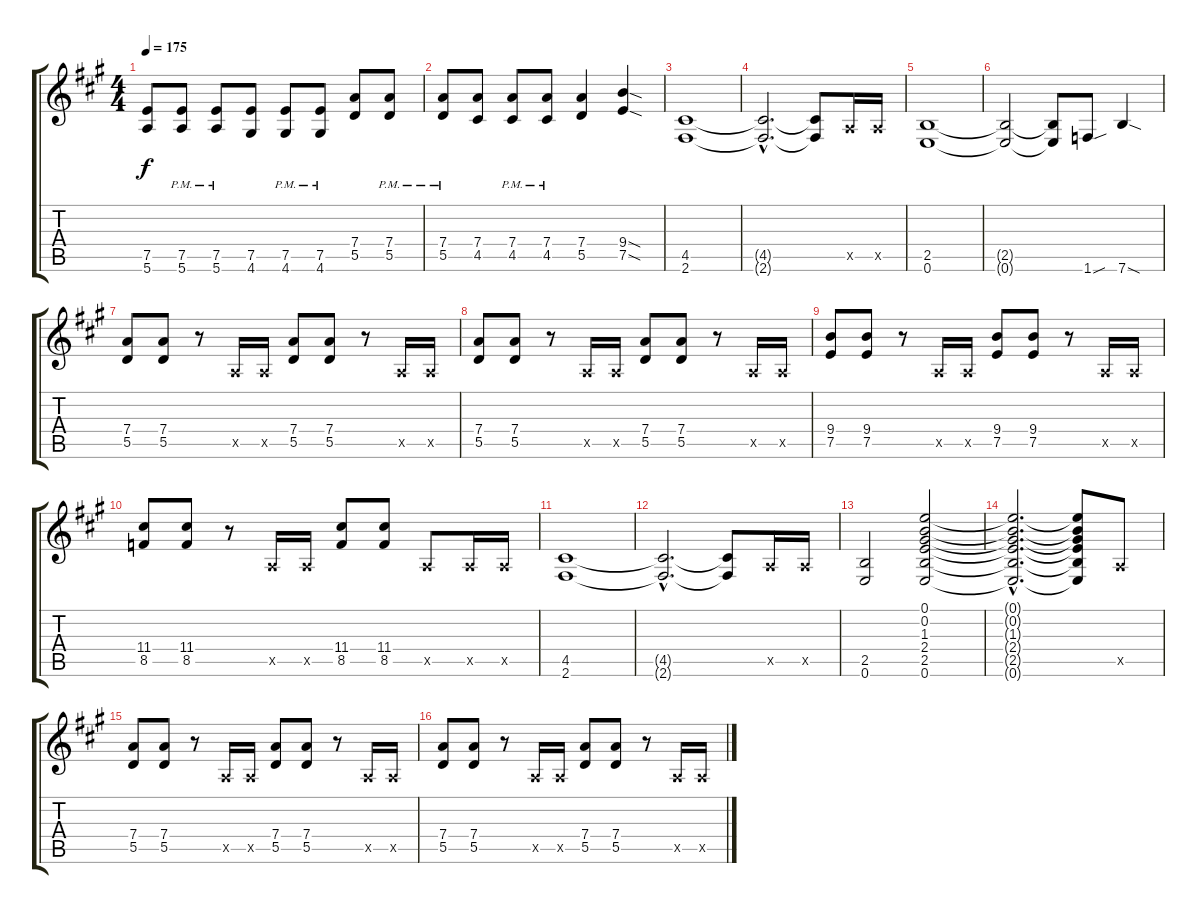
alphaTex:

\track "" {instrument distortionguitar}
\staff {score tabs}
\tuning (E4 B3 G3 D3 A2 E2) {hide}
\ts (4 4)
\tempo 175
\clef g2
\ks a
(7.5 5.6).8{dy f} (7.5{pm} 5.6{pm}).8 (7.5{pm} 5.6{pm}).8 (7.5 4.6).8 (7.5{pm} 4.6{pm}).8 (7.5{pm} 4.6{pm}).8 (7.4 5.5).8 (7.4{pm} 5.5{pm}).8 |
(7.4{pm} 5.5{pm}).8 (7.4 4.5).8 (7.4{pm} 4.5{pm}).8 (7.4{pm} 4.5{pm}).8 (7.4 5.5).4 (9.4{sod} 7.5{sod}).4 |
(4.5 2.6).1 |
(4.5{hac t} 2.6{hac t}).2{d} (4.5{t} 2.6{t}).8 0.5{x}.16 0.5{x}.16 |
(2.5 0.6).1 |
(2.5{t} 0.6{t}).2 (2.5{t} 0.6{t}).8 1.6{sou}.8 7.6{sod}.4 |
(7.4 5.5).8 (7.4 5.5).8 r.8 0.5{x}.16 0.5{x}.16 (7.4 5.5).8 (7.4 5.5).8 r.8 0.5{x}.16 0.5{x}.16 |
(7.4 5.5).8 (7.4 5.5).8 r.8 0.5{x}.16 0.5{x}.16 (7.4 5.5).8 (7.4 5.5).8 r.8 0.5{x}.16 0.5{x}.16 |
(9.4 7.5).8 (9.4 7.5).8 r.8 0.5{x}.16 0.5{x}.16 (9.4 7.5).8 (9.4 7.5).8 r.8 0.5{x}.16 0.5{x}.16 |
(11.4 8.5).8 (11.4 8.5).8 r.8 0.5{x}.16 0.5{x}.16 (11.4 8.5).8 (11.4 8.5).8 0.5{x}.8 0.5{x}.16 0.5{x}.16 |
(4.5 2.6).1 |
(4.5{hac t} 2.6{hac t}).2{d} (4.5{t} 2.6{t}).8 0.5{x}.16 0.5{x}.16 |
(2.5 0.6).2 (0.1 0.2 1.3 2.4 2.5 0.6).2 |
(0.1{hac t} 0.2{hac t} 1.3{hac t} 2.4{hac t} 2.5{hac t} 0.6{hac t}).2{d} (0.1{t} 0.2{t} 1.3{t} 2.4{t} 2.5{t} 0.6{t}).8 0.5{x}.8 |
(7.4 5.5).8 (7.4 5.5).8 r.8 0.5{x}.16 0.5{x}.16 (7.4 5.5).8 (7.4 5.5).8 r.8 0.5{x}.16 0.5{x}.16 |
(7.4 5.5).8 (7.4 5.5).8 r.8 0.5{x}.16 0.5{x}.16 (7.4 5.5).8 (7.4 5.5).8 r.8 0.5{x}.16 0.5{x}.16
